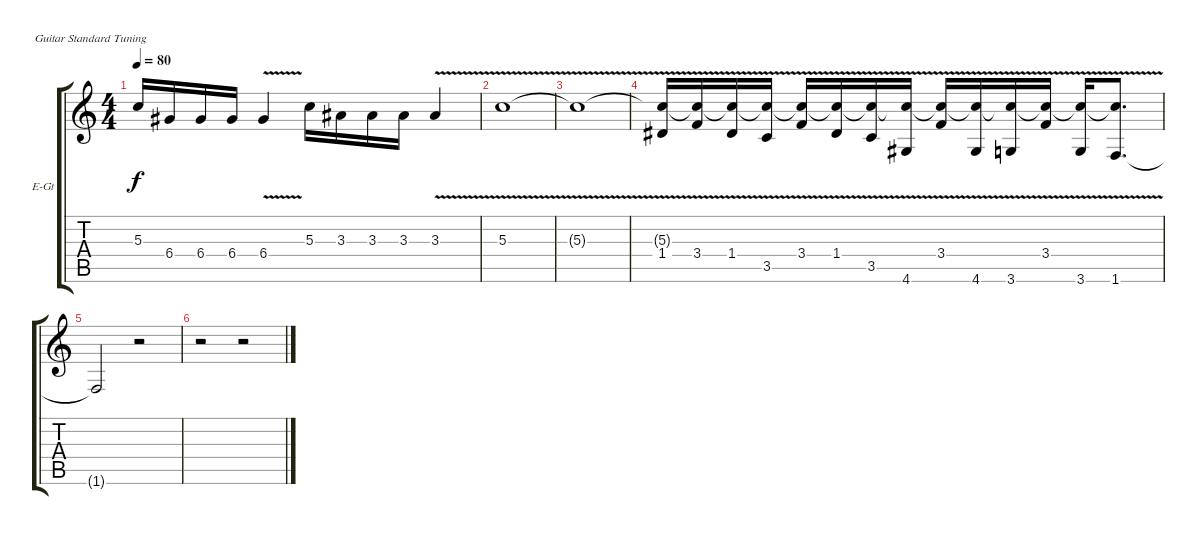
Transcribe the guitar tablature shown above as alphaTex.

\bracketExtendMode groupsimilarinstruments
\firstSystemTrackNameOrientation horizontal
\otherSystemsTrackNameOrientation horizontal
\track ("Guitar 1" "E-Gt") {instrument electricguitarjazz}
\staff {score tabs}
\tuning (E4 B3 G3 D3 A2 E2)
\ts (4 4)
\tempo 80
\clef g2
\ks c
5.3.16{dy f} 6.4.16 6.4.16 6.4.16 6.4{v}.4 5.3.16 3.3.16 3.3.16 3.3.16 3.3{v}.4 |
5.3{v}.1 |
5.3{v t}.1 |
(5.3{v t} 1.4).16 (5.3{v t} 3.4).16 (5.3{v t} 1.4).16 (5.3{v t} 3.5).16 (5.3{v t} 3.4).16 (5.3{v t} 1.4).16 (5.3{v t} 3.5).16 (5.3{v t} 4.6).16 (5.3{v t} 3.4).16 (5.3{v t} 4.6).16 (5.3{v t} 3.6).16 (5.3{v t} 3.4).16 (5.3{v t} 3.6).16 (5.3{v t} 1.6).8{d} |
1.6{t}.2 r.2 |
r.2 r.2
